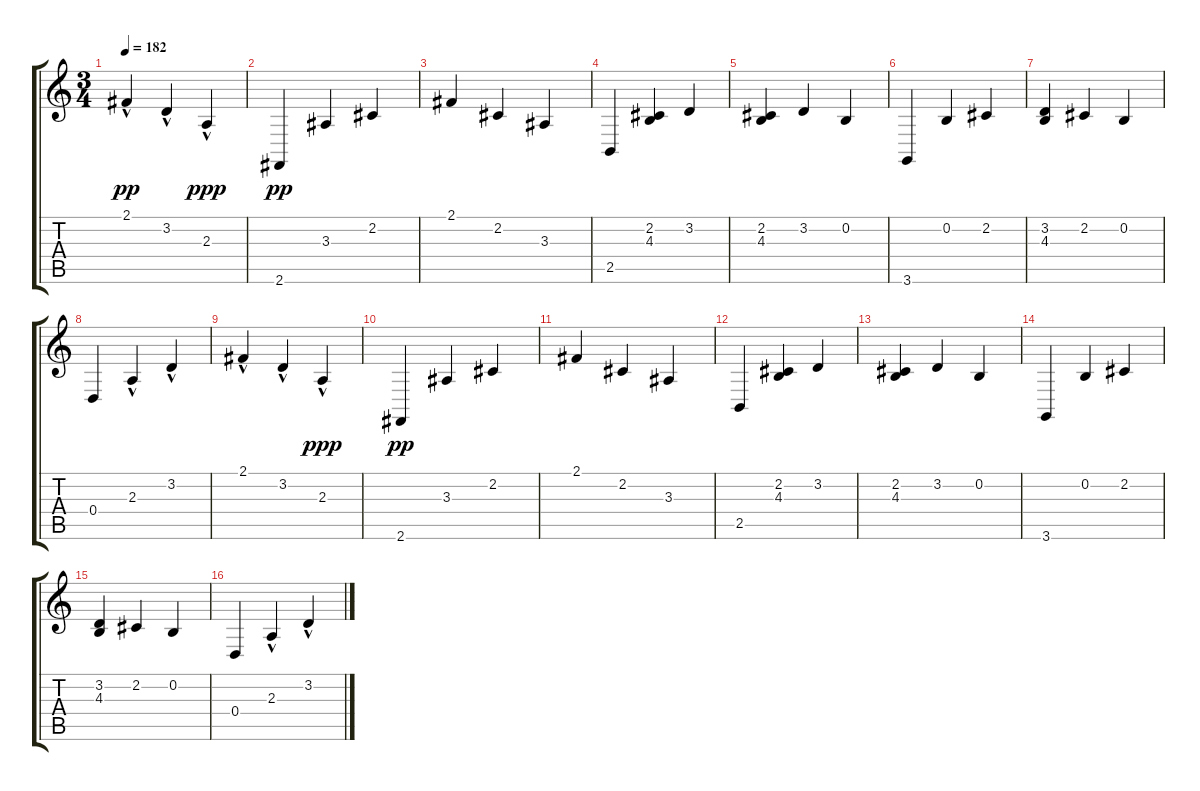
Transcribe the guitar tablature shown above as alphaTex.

\track "" {instrument acousticgrandpiano}
\staff {score tabs}
\tuning (E4 B3 G3 D3 A2 E2) {hide}
\ts (3 4)
\tempo 182
\clef g2
\ks c
2.1{hac}.4{dy pp} 3.2{hac}.4 2.3{hac}.4{dy ppp} |
2.6.4{dy pp} 3.3.4 2.2.4 |
2.1.4 2.2.4 3.3.4 |
2.5.4 (2.2 4.3).4 3.2.4 |
(2.2 4.3).4 3.2.4 0.2.4 |
3.6.4 0.2.4 2.2.4 |
(3.2 4.3).4 2.2.4 0.2.4 |
0.4.4 2.3{hac}.4 3.2{hac}.4 |
2.1{hac}.4 3.2{hac}.4 2.3{hac}.4{dy ppp} |
2.6.4{dy pp} 3.3.4 2.2.4 |
2.1.4 2.2.4 3.3.4 |
2.5.4 (2.2 4.3).4 3.2.4 |
(2.2 4.3).4 3.2.4 0.2.4 |
3.6.4 0.2.4 2.2.4 |
(3.2 4.3).4 2.2.4 0.2.4 |
0.4.4 2.3{hac}.4 3.2{hac}.4
